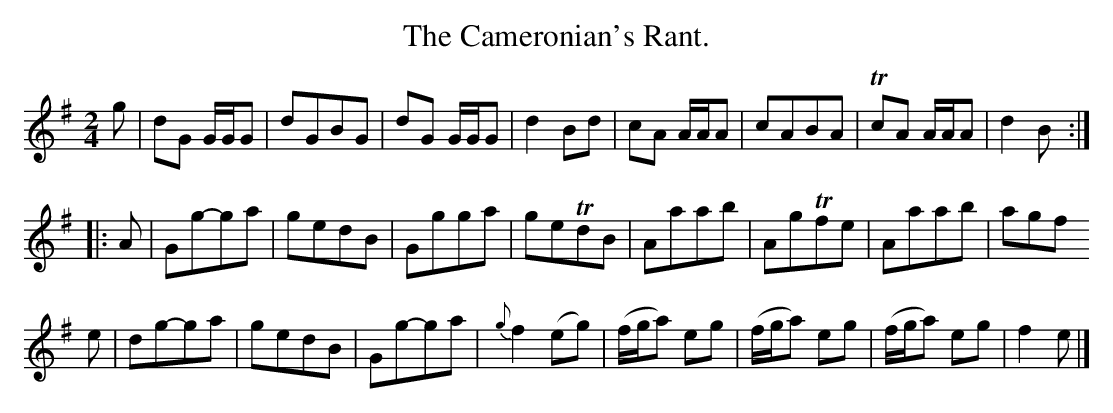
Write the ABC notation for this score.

X:1
T:The Cameronian's Rant.
M:2/4
L:1/8
K:EMin
g|dG G/G/G|dGBG|dG G/G/G|   d2 Bd | cA     A/A/A| cABA     |TcA     A/A/A|d2B::
A|Gg-ga   |gedB|Ggga    |   geTdB | Aaab        | AgTfe    | Aaab        |agf
e|dg-ga   |gedB|Gg-ga   |{g}f2(eg)|(f/g/a) eg   |(f/g/a) eg|(f/g/a) eg   |f2e|]
